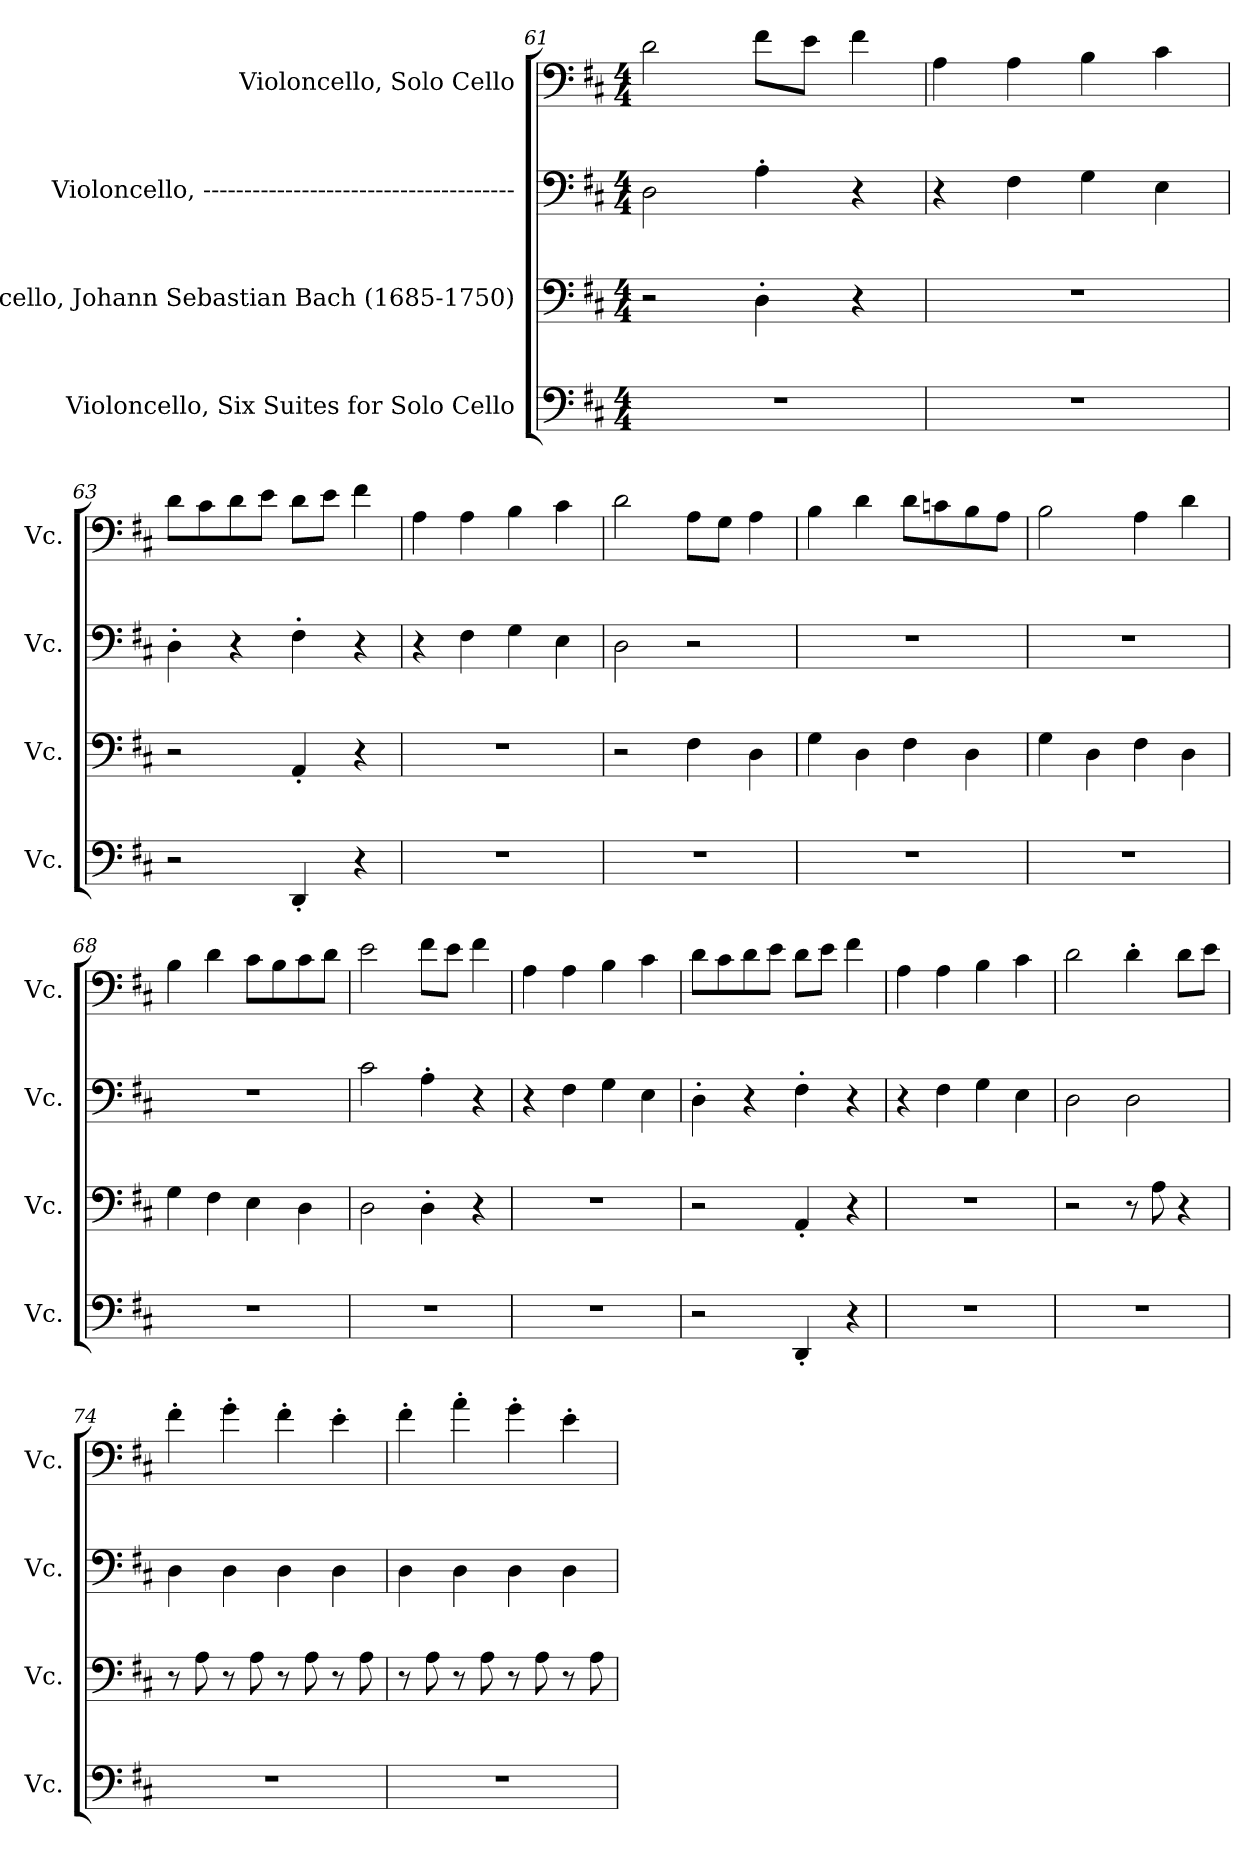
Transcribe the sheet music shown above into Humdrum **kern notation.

**kern	**kern	**kern	**kern
*part4	*part3	*part2	*part1
*staff4	*staff3	*staff2	*staff1
*I"Violoncello, Six Suites for Solo Cello	*I"Violoncello, Johann Sebastian Bach  (1685-1750)	*I"Violoncello, --------------------------------------	*I"Violoncello, Solo Cello
*I'Vc.	*I'Vc.	*I'Vc.	*I'Vc.
*clefF4	*clefF4	*clefF4	*clefF4
*k[f#c#]	*k[f#c#]	*k[f#c#]	*k[f#c#]
*M4/4	*M4/4	*M4/4	*M4/4
=61	=61	=61	=61
1r	2r	2D\	2d\
.	4D'\	4A'\	8f#\L
.	.	.	8e\J
.	4r	4r	4f#\
=62	=62	=62	=62
1r	1r	4r	4A\
.	.	4F#\	4A\
.	.	4G\	4B\
.	.	4E\	4c#\
=63	=63	=63	=63
2r	2r	4D'\	8d\L
.	.	.	8c#\
.	.	4r	8d\
.	.	.	8e\J
4DD'/	4AA'/	4F#'\	8d\L
.	.	.	8e\J
4r	4r	4r	4f#\
=64	=64	=64	=64
1r	1r	4r	4A\
.	.	4F#\	4A\
.	.	4G\	4B\
.	.	4E\	4c#\
=65	=65	=65	=65
1r	2r	2D\	2d\
.	4F#\	2r	8A\L
.	.	.	8G\J
.	4D\	.	4A\
!!LO:LB:g=z
=66	=66	=66	=66
1r	4G\	1r	4B\
.	4D\	.	4d\
.	4F#\	.	8d\L
.	.	.	8cn\
.	4D\	.	8B\
.	.	.	8A\J
=67	=67	=67	=67
1r	4G\	1r	2B\
.	4D\	.	.
.	4F#\	.	4A\
.	4D\	.	4d\
=68	=68	=68	=68
1r	4G\	1r	4B\
.	4F#\	.	4d\
.	4E\	.	8c#\L
.	.	.	8B\
.	4D\	.	8c#\
.	.	.	8d\J
=69	=69	=69	=69
1r	2D\	2c#\	2e\
.	4D'\	4A'\	8f#\L
.	.	.	8e\J
.	4r	4r	4f#\
=70	=70	=70	=70
1r	1r	4r	4A\
.	.	4F#\	4A\
.	.	4G\	4B\
.	.	4E\	4c#\
=71	=71	=71	=71
2r	2r	4D'\	8d\L
.	.	.	8c#\
.	.	4r	8d\
.	.	.	8e\J
4DD'/	4AA'/	4F#'\	8d\L
.	.	.	8e\J
4r	4r	4r	4f#\
!!LO:PB:g=z
=72	=72	=72	=72
1r	1r	4r	4A\
.	.	4F#\	4A\
.	.	4G\	4B\
.	.	4E\	4c#\
=73	=73	=73	=73
1r	2r	2D\	2d\
.	8r	2D\	4d'\
.	8A\	.	.
.	4r	.	8d\L
.	.	.	8e\J
=74	=74	=74	=74
1r	8r	4D\	4f#'\
.	8A\	.	.
.	8r	4D\	4g'\
.	8A\	.	.
.	8r	4D\	4f#'\
.	8A\	.	.
.	8r	4D\	4e'\
.	8A\	.	.
=75	=75	=75	=75
1r	8r	4D\	4f#'\
.	8A\	.	.
.	8r	4D\	4a'\
.	8A\	.	.
.	8r	4D\	4g'\
.	8A\	.	.
.	8r	4D\	4e'\
.	8A\	.	.
=	=	=	=
*-	*-	*-	*-
